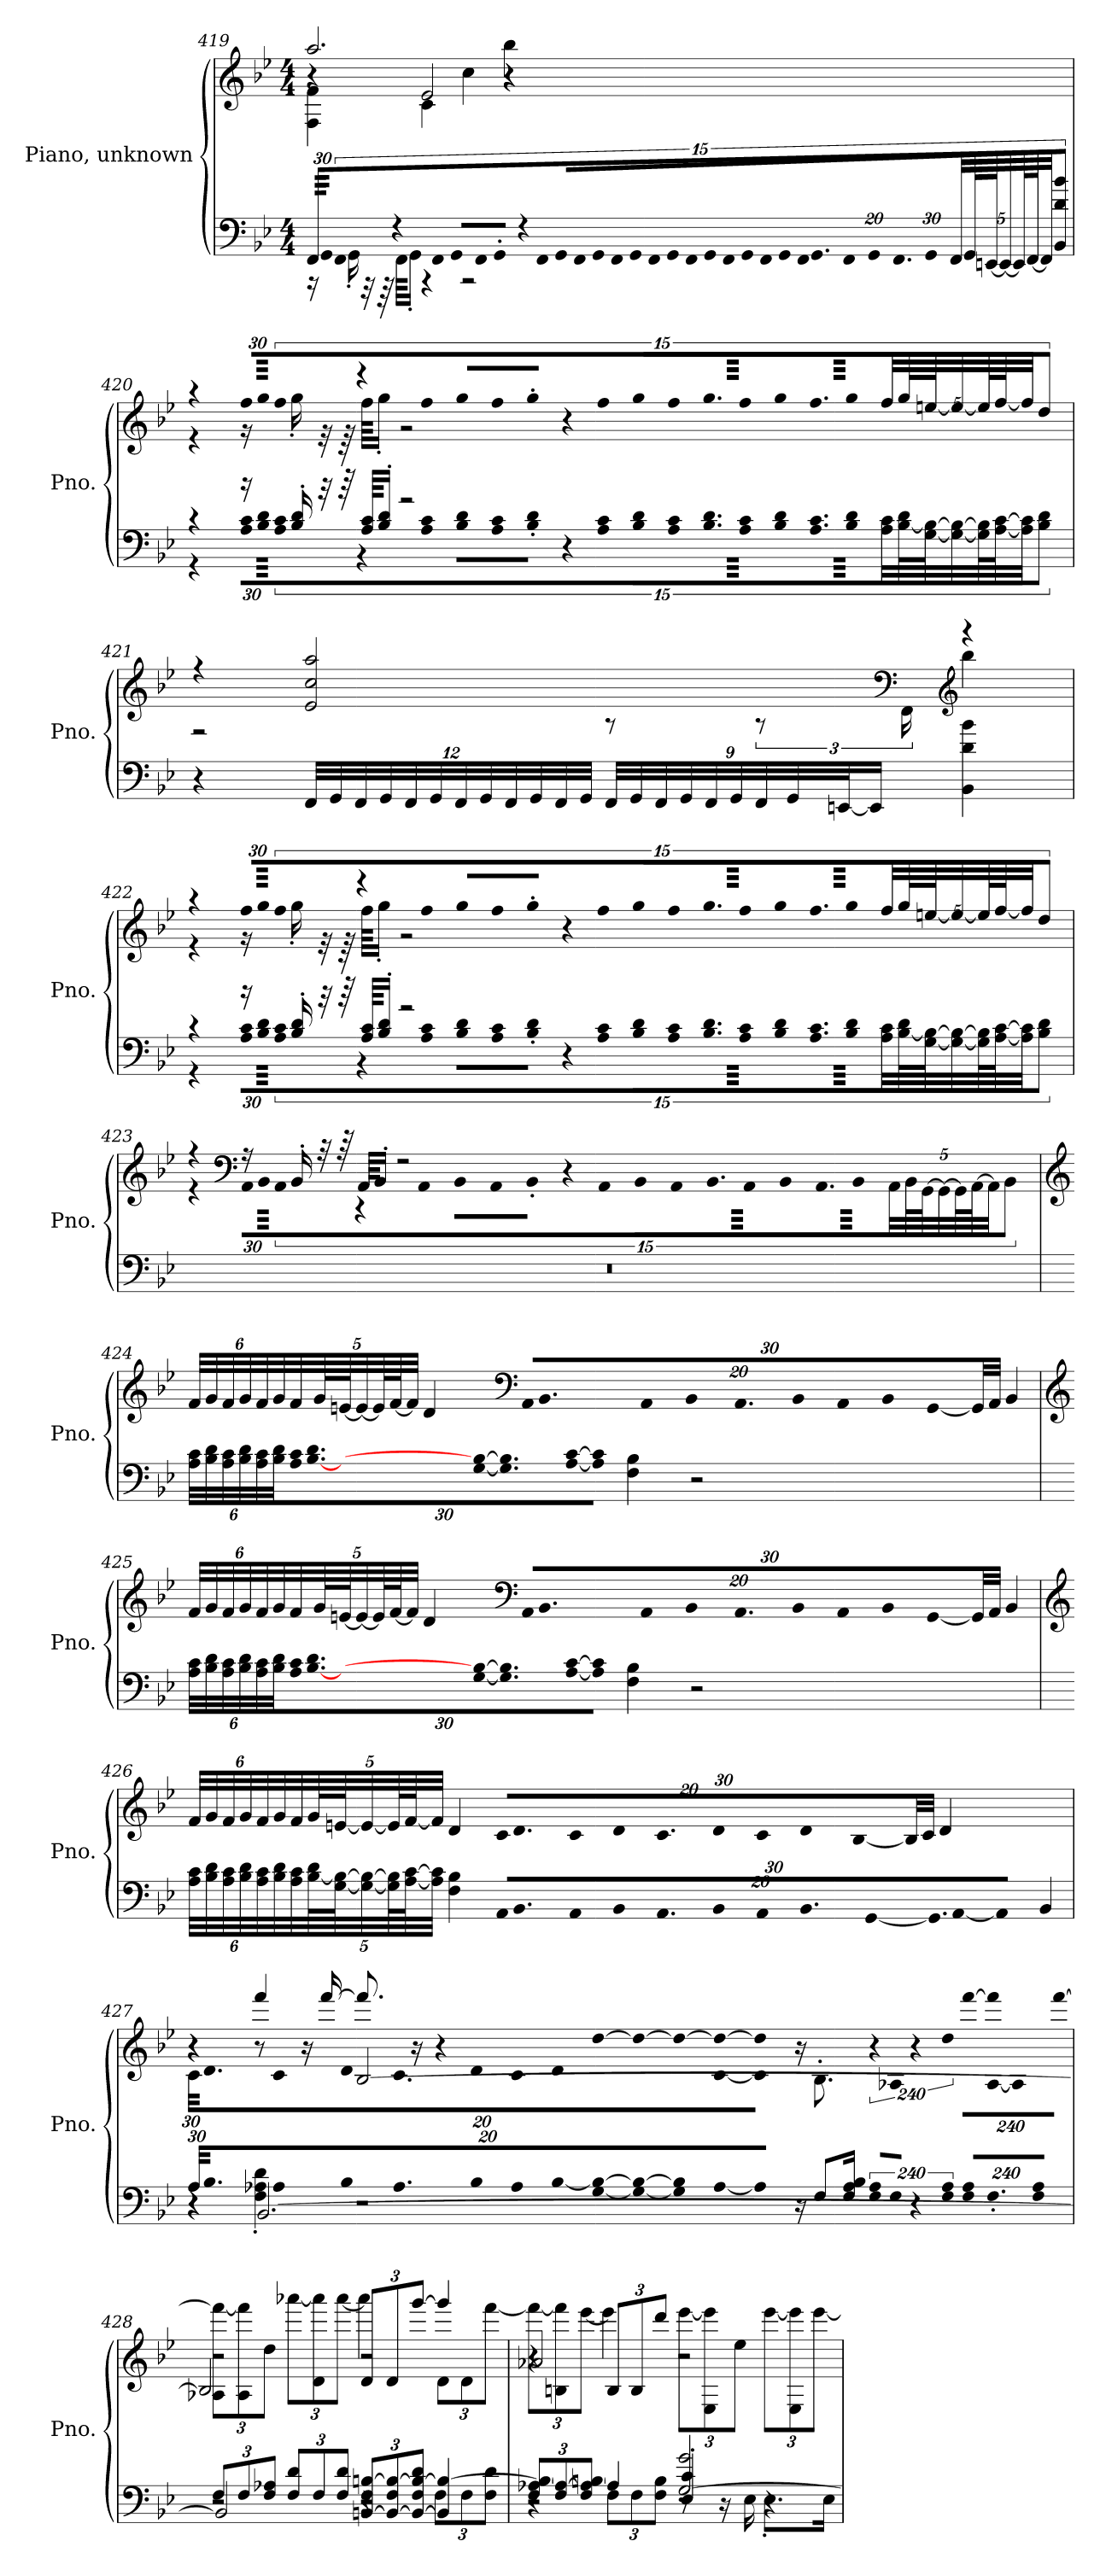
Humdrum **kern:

**kern	**kern
*part1	*part1
*staff2	*staff1
*I"Piano, unknown	*
*I'Pno.	*
!!LO:LB:g=z
*clefF4	*clefG2
*k[b-e-]	*k[b-e-]
*M4/4	*M4/4
=419	=419
!LO:N:vis=64	!
*^	*^
*	*	*	*^
960%17FF/LLLL	16r	2.aa/	4F\ 4f\	4r
!LO:N:vis=64	!	!	!	!
960%17GG/J	.	.	.	.
1920ryy	.	.	.	.
!LO:N:vis=32	!	!	!	!
640%23FF/JJJ	.	.	.	.
.	16GG'\	.	.	.
!LO:N:vis=64	!	!	!	!
960%17r	.	.	.	.
!LO:N:vis=64	!	!	!	!
960%17FF/	.	.	.	.
!LO:N:vis=64	!	!	!	!
960%17GG/LLLL	.	.	.	.
!LO:N:vis=64	!	!	!	!
960%17FF/J	32r	.	.	.
!LO:N:vis=32	!	!	!	!
640%23GG'/JJJ	.	.	.	.
.	64r	.	.	.
.	64FF\KKLL	.	.	.
!LO:N:vis=32	!	!	!	!
640%23r	.	.	.	.
.	16GG'\JJ	.	.	.
!LO:N:vis=64	!	!	!	!
960%17FF/	.	.	.	.
!LO:N:vis=64	!	!	!	!
960%17GG/LLLL	.	.	.	.
64FF/J	4r	.	4c\	2e-/
32GG/	.	.	.	.
64FF/L	.	.	.	.
64GG/J	.	.	.	.
32FF/	.	.	.	.
64GG/L	.	.	.	.
64FF/J	.	.	.	.
32GG/	.	.	.	.
64FF/L	.	.	.	.
64GG/J	.	.	.	.
32FF/	.	.	.	.
64GG/L	.	.	.	.
*Xbrackettup	*	*	*	*
!LO:N:vis=64	!	!	!	!
960%17FF/	2r	.	4cc\	.
!LO:N:vis=64.	!	!	!	!
640%17GG/	.	.	.	.
1920ryy	.	.	.	.
!LO:N:vis=64	!	!	!	!
960%17FF/	.	.	.	.
!LO:N:vis=64	!	!	!	!
960%17GG/	.	.	.	.
!LO:N:vis=64.	!	!	!	!
640%17FF/	.	.	.	.
1920ryy	.	.	.	.
!LO:N:vis=64	!	!	!	!
960%17GG/J	.	.	.	.
40FF/	.	.	.	.
80GG/L	.	.	.	.
[80EEn/J	.	.	.	.
40EE/_	.	.	.	.
80EE/L]	.	.	.	.
[80FF/J	.	.	.	.
40FF/JJJ]	.	.	.	.
4BB-/ 4d/ 4b-/	.	4r	4bb-\	4r
*	*	*	*v	*v
!!LO:LB:g=z
=420	=420	=420	=420
4r	4r	4r	4r
*	*brackettup	*	*
!	!LO:N:vis=64	!LO:N:vis=64	!
16r	960%17A\ 960%17c\LLLL	960%17ff/LLLL	16r
!	!LO:N:vis=64	!LO:N:vis=64	!
.	960%17B-\ 960%17d\J	960%17gg/J	.
.	1920ryy	1920ryy	.
!	!LO:N:vis=32	!LO:N:vis=32	!
.	640%23A\ 640%23c\JJJ	640%23ff/JJJ	.
16B-/' 16d/'	.	.	16gg'\
!	!LO:N:vis=64	!LO:N:vis=64	!
.	960%17r	960%17r	.
!	!LO:N:vis=64	!LO:N:vis=64	!
.	960%17A\ 960%17c\	960%17ff/	.
!	!LO:N:vis=64	!LO:N:vis=64	!
.	960%17B-\ 960%17d\LLLL	960%17gg/LLLL	.
!	!LO:N:vis=64	!LO:N:vis=64	!
32r	960%17A\ 960%17c\J	960%17ff/J	32r
!	!LO:N:vis=32	!LO:N:vis=32	!
.	640%23B-\' 640%23d\'JJJ	640%23gg'/JJJ	.
64r	.	.	64r
64A/ 64c/KKLL	.	.	64ff\KKLL
!	!LO:N:vis=32	!LO:N:vis=32	!
.	640%23r	640%23r	.
16B-/' 16d/'JJ	.	.	16gg'\JJ
!	!LO:N:vis=64	!LO:N:vis=64	!
.	960%17A\ 960%17c\	960%17ff/	.
!	!LO:N:vis=64	!LO:N:vis=64	!
.	960%17B-\ 960%17d\LLLL	960%17gg/LLLL	.
*	*Xbrackettup	*	*
!	!LO:N:vis=64	!	!
*	*	*Xbrackettup	*
!	!	!LO:N:vis=64	!
2r	960%17A\ 960%17c\	960%17ff/	2r
!	!LO:N:vis=64.	!LO:N:vis=64.	!
.	640%17B-\ 640%17d\	640%17gg/	.
.	1920ryy	1920ryy	.
!	!LO:N:vis=64	!LO:N:vis=64	!
.	960%17A\ 960%17c\	960%17ff/	.
!	!LO:N:vis=64	!LO:N:vis=64	!
.	960%17B-\ 960%17d\	960%17gg/	.
!	!LO:N:vis=64.	!LO:N:vis=64.	!
.	640%17A\ 640%17c\	640%17ff/	.
.	1920ryy	1920ryy	.
!	!LO:N:vis=64	!LO:N:vis=64	!
.	960%17B-\ 960%17d\J	960%17gg/J	.
.	40A\ 40c\	40ff/	.
.	[80B-\ 80d\L	80gg/L	.
.	[80G\ 80B-\_J	[80een/J	.
.	40G\_ 40B-\_	40ee/_	.
.	80G\] 80B-\]L	80ee/L]	.
.	[80A\ [80c\J	[80ff/J	.
.	40A\] 40c\]JJJ	40ff/JJJ]	.
.	4B-\ 4d\	4dd/	.
*v	*v	*	*
!!LO:LB:g=z	!!
=421	=421	=421
4r	4r	2r
48FF/LLL	2e-/ 2cc/ 2aa/	.
48GG/	.	.
48FF/	.	.
48GG/	.	.
48FF/	.	.
48GG/	.	.
48FF/	.	.
48GG/	.	.
48FF/	.	.
48GG/	.	.
48FF/	.	.
48GG/JJJ	.	.
48FF/LLL	.	8r
48GG/	.	.
48FF/	.	.
48GG/	.	.
48FF/	.	.
48GG/	.	.
*	*	*brackettup
48FF/	.	12r
48GG/	.	.
[48EEn/J	.	.
16EE/JJ]	.	.
*	*clefF4	*
.	.	24FF\
*	*clefG2	*
4BB-\ 4d\ 4b-\	4r	4bb-\
!!LO:LB:g=z	!!
=422	=422	=422
*^	*	*
4r	4r	4r	4r
*	*brackettup	*	*
!	!LO:N:vis=64	!LO:N:vis=64	!
16r	960%17A\ 960%17c\LLLL	960%17ff/LLLL	16r
!	!LO:N:vis=64	!LO:N:vis=64	!
.	960%17B-\ 960%17d\J	960%17gg/J	.
.	1920ryy	1920ryy	.
!	!LO:N:vis=32	!LO:N:vis=32	!
.	640%23A\ 640%23c\JJJ	640%23ff/JJJ	.
16B-/' 16d/'	.	.	16gg'\
!	!LO:N:vis=64	!LO:N:vis=64	!
.	960%17r	960%17r	.
!	!LO:N:vis=64	!LO:N:vis=64	!
.	960%17A\ 960%17c\	960%17ff/	.
!	!LO:N:vis=64	!LO:N:vis=64	!
.	960%17B-\ 960%17d\LLLL	960%17gg/LLLL	.
!	!LO:N:vis=64	!LO:N:vis=64	!
32r	960%17A\ 960%17c\J	960%17ff/J	32r
!	!LO:N:vis=32	!LO:N:vis=32	!
.	640%23B-\' 640%23d\'JJJ	640%23gg'/JJJ	.
64r	.	.	64r
64A/ 64c/KKLL	.	.	64ff\KKLL
!	!LO:N:vis=32	!LO:N:vis=32	!
.	640%23r	640%23r	.
16B-/' 16d/'JJ	.	.	16gg'\JJ
!	!LO:N:vis=64	!LO:N:vis=64	!
.	960%17A\ 960%17c\	960%17ff/	.
!	!LO:N:vis=64	!LO:N:vis=64	!
.	960%17B-\ 960%17d\LLLL	960%17gg/LLLL	.
*	*Xbrackettup	*	*
!	!LO:N:vis=64	!	!
*	*	*Xbrackettup	*
!	!	!LO:N:vis=64	!
2r	960%17A\ 960%17c\	960%17ff/	2r
!	!LO:N:vis=64.	!LO:N:vis=64.	!
.	640%17B-\ 640%17d\	640%17gg/	.
.	1920ryy	1920ryy	.
!	!LO:N:vis=64	!LO:N:vis=64	!
.	960%17A\ 960%17c\	960%17ff/	.
!	!LO:N:vis=64	!LO:N:vis=64	!
.	960%17B-\ 960%17d\	960%17gg/	.
!	!LO:N:vis=64.	!LO:N:vis=64.	!
.	640%17A\ 640%17c\	640%17ff/	.
.	1920ryy	1920ryy	.
!	!LO:N:vis=64	!LO:N:vis=64	!
.	960%17B-\ 960%17d\J	960%17gg/J	.
.	40A\ 40c\	40ff/	.
.	[80B-\ 80d\L	80gg/L	.
.	[80G\ 80B-\_J	[80een/J	.
.	40G\_ 40B-\_	40ee/_	.
.	80G\] 80B-\]L	80ee/L]	.
.	[80A\ [80c\J	[80ff/J	.
.	40A\] 40c\]JJJ	40ff/JJJ]	.
.	4B-\ 4d\	4dd/	.
*v	*v	*	*
!!LO:LB:g=z	!!
=423	=423	=423
1r	4r	4r
*	*clefF4	*
*	*	*brackettup
!	!	!LO:N:vis=64
.	16r	960%17AA\LLLL
!	!	!LO:N:vis=64
.	.	960%17BB-\J
.	.	1920ryy
!	!	!LO:N:vis=32
.	.	640%23AA\JJJ
.	16BB-'/	.
!	!	!LO:N:vis=64
.	.	960%17r
!	!	!LO:N:vis=64
.	.	960%17AA\
!	!	!LO:N:vis=64
.	.	960%17BB-\LLLL
!	!	!LO:N:vis=64
.	32r	960%17AA\J
!	!	!LO:N:vis=32
.	.	640%23BB-'\JJJ
.	64r	.
.	64AA/KKLL	.
!	!	!LO:N:vis=32
.	.	640%23r
.	16BB-'/JJ	.
!	!	!LO:N:vis=64
.	.	960%17AA\
!	!	!LO:N:vis=64
.	.	960%17BB-\LLLL
*	*	*Xbrackettup
!	!	!LO:N:vis=64
.	2r	960%17AA\
!	!	!LO:N:vis=64.
.	.	640%17BB-\
.	.	1920ryy
!	!	!LO:N:vis=64
.	.	960%17AA\
!	!	!LO:N:vis=64
.	.	960%17BB-\
!	!	!LO:N:vis=64.
.	.	640%17AA\
.	.	1920ryy
!	!	!LO:N:vis=64
.	.	960%17BB-\J
.	.	40AA\
.	.	80BB-\L
.	.	[80GG\J
.	.	40GG\_
.	.	80GG\L]
.	.	[80AA\J
.	.	40AA\JJJ]
.	.	4BB-\
*	*v	*v
!!LO:PB:g=z
=424	=424
*	*clefG2
48A\ 48c\LLL	48f/LLL
48B-\ 48d\	48g/
48A\ 48c\	48f/
48B-\ 48d\	48g/
48A\ 48c\	48f/
48B-\ 48d\	48g/
!LO:N:vis=64	!
960%17A\ 960%17c\L	40f/
!LO:N:vis=64.	!
[640%17B-\ 640%17d\	.
.	80g/L
.	[80en/J
1920ryy	.
!LO:N:vis=256	!
[1920%17G\ 1920%17B-\_K	.
.	40e/_
!LO:N:vis=64.	!
640%17G\] 640%17B-\]	.
.	80e/L]
!LO:N:vis=256	!
[1920%17A\ [1920%17c\JK	.
.	[80f/J
!LO:N:vis=32	!
640%23A\] 640%23c\]JJJ	.
.	40f/JJJ]
4F\ 4B-\	4d/
*	*clefF4
!	!LO:N:vis=64
2r	960%17AA/LLLL
!	!LO:N:vis=64.
.	640%17BB-/
.	1920ryy
!	!LO:N:vis=64
.	960%17AA/
!	!LO:N:vis=64
.	960%17BB-/
!	!LO:N:vis=64.
.	640%17AA/
.	1920ryy
!	!LO:N:vis=64
.	960%17BB-/J
.	48AA/
.	48BB-/
.	[48GG/
.	32GG/]
.	32AA/JJJ
.	4BB-/
!!LO:LB:g=z
=425	=425
*	*clefG2
48A\ 48c\LLL	48f/LLL
48B-\ 48d\	48g/
48A\ 48c\	48f/
48B-\ 48d\	48g/
48A\ 48c\	48f/
48B-\ 48d\	48g/
!LO:N:vis=64	!
960%17A\ 960%17c\L	40f/
!LO:N:vis=64.	!
[640%17B-\ 640%17d\	.
.	80g/L
.	[80en/J
1920ryy	.
!LO:N:vis=256	!
[1920%17G\ 1920%17B-\_K	.
.	40e/_
!LO:N:vis=64.	!
640%17G\] 640%17B-\]	.
.	80e/L]
!LO:N:vis=256	!
[1920%17A\ [1920%17c\JK	.
.	[80f/J
!LO:N:vis=32	!
640%23A\] 640%23c\]JJJ	.
.	40f/JJJ]
4F\ 4B-\	4d/
*	*clefF4
!	!LO:N:vis=64
2r	960%17AA/LLLL
!	!LO:N:vis=64.
.	640%17BB-/
.	1920ryy
!	!LO:N:vis=64
.	960%17AA/
!	!LO:N:vis=64
.	960%17BB-/
!	!LO:N:vis=64.
.	640%17AA/
.	1920ryy
!	!LO:N:vis=64
.	960%17BB-/J
.	48AA/
.	48BB-/
.	[48GG/
.	32GG/]
.	32AA/JJJ
.	4BB-/
!!LO:LB:g=z
=426	=426
*	*clefG2
48A\ 48c\LLL	48f/LLL
48B-\ 48d\	48g/
48A\ 48c\	48f/
48B-\ 48d\	48g/
48A\ 48c\	48f/
48B-\ 48d\	48g/
40A\ 40c\	40f/
[80B-\ 80d\L	80g/L
[80G\ 80B-\_J	[80en/J
40G\_ 40B-\_	40e/_
80G\] 80B-\]L	80e/L]
[80A\ [80c\J	[80f/J
40A\] 40c\]JJJ	40f/JJJ]
4F\ 4B-\	4d/
!LO:N:vis=64	!LO:N:vis=64
960%17AA/LLLL	960%17c/LLLL
!LO:N:vis=64.	!LO:N:vis=64.
640%17BB-/	640%17d/
1920ryy	1920ryy
!LO:N:vis=64	!LO:N:vis=64
960%17AA/	960%17c/
!LO:N:vis=64	!LO:N:vis=64
960%17BB-/	960%17d/
!LO:N:vis=64.	!LO:N:vis=64.
640%17AA/	640%17c/
1920ryy	1920ryy
!LO:N:vis=64	!LO:N:vis=64
960%17BB-/	960%17d/J
!LO:N:vis=64	!
960%17AA/	48c/
!LO:N:vis=64.	!
640%17BB-/	.
.	48d/
.	[48B-/
1920ryy	.
!LO:N:vis=256	!
[1920%17GG/K	.
!LO:N:vis=64.	!
640%17GG/]	.
.	32B-/]
!LO:N:vis=256	!
[1920%17AA/JK	.
!LO:N:vis=32	!
640%23AA/JJJ]	.
.	32c/JJJ
4BB-/	4d/
!!LO:LB:g=z
=427	=427
*	*^
!LO:N:vis=64	!	!LO:N:vis=64
*^	*	*^
*	*^	*	*	*
960%17A/LLLL	4r	4r	4r	960%17c\LLLL	4r
!LO:N:vis=64.	!	!	!	!LO:N:vis=64.	!
640%17B-/	.	.	.	640%17d\	.
1920ryy	.	.	.	1920ryy	.
!LO:N:vis=64	!	!	!	!LO:N:vis=64	!
960%17A/	.	.	.	960%17c\	.
!LO:N:vis=64	!	!	!	!LO:N:vis=64	!
960%17B-/	.	.	.	960%17d\	.
!LO:N:vis=64.	!	!	!	!LO:N:vis=64.	!
640%17A/	.	.	.	640%17c\	.
1920ryy	.	.	.	1920ryy	.
!LO:N:vis=64	!	!	!	!LO:N:vis=64	!
960%17B-/J	.	.	.	960%17d\J	.
40A/	.	.	.	40c\	.
[80B-/L	.	.	.	80d\L	.
[80G/ 80B-/_J	.	.	.	[80dd\J	.
40G/_ 40B-/_	.	.	.	40dd\_	.
80G/] 80B-/]L	.	.	.	80dd\L_	.
[80A/J	.	.	.	[80c\ 80dd\_J	.
40A/JJJ]	.	.	.	40c\] 40dd\]JJJ	.
16r	4F\' 4A-X\' 4d\'	[2.BB-/	8r	16r	4fff/
8F/L	.	.	.	8.B-'\	.
.	.	.	16r	.	.
16F/ 16A-/ 16B-/Jk	.	.	[16fff/	.	.
*brackettup	*	*	*	*	*
!LO:N:vis=16	!	!	!	!	!
*	*	*	*	*brackettup	*
!	!	!	!	!LO:N:vis=16	!
1920%137F/ 1920%137A-/LL	2r	.	8.fff/]	1920%137r	[2B-/
!LO:N:vis=16	!	!	!	!LO:N:vis=16	!
1920%137F/JJ	.	.	.	1920%137A-X\	.
!LO:N:vis=32	!	!	!	!LO:N:vis=32	!
640%23r	.	.	.	640%23r	.
!LO:N:vis=16	!	!	!	!LO:N:vis=16	!
1920%137F/ 1920%137A-/	.	.	.	1920%137dd\	.
.	.	.	16r	.	.
!LO:N:vis=16	!	!	!	!LO:N:vis=16	!
1920%137F/ 1920%137A-/LL	.	.	4r	[1920%137fff\LL	.
!LO:N:vis=16.	!	!	!	!LO:N:vis=16	!
960%103F'/	.	.	.	[1920%137A-\ 1920%137fff\]	.
!	!	!	!	!LO:N:vis=32	!
.	.	.	.	640%23A-\K]	.
!LO:N:vis=16	!	!	!	!LO:N:vis=16	!
1920%137F/ 1920%137A-/JJ	.	.	.	[1920%137fff\JJ	.
!!LO:LB:g=z	!!	!!
=428	=428	=428	=428	=428	=428
*Xbrackettup	*	*	*	*Xbrackettup	*
12F/L	2r	2BB-/]	2r	12A-X\ 12fff\_L	2B-/]
12F/	.	.	.	12A-\ 12fff\]	.
12F/ 12A-X/J	.	.	.	12dd\J	.
12F/ 12d/L	.	.	.	[12aaa-X\L	.
12F/	.	.	.	12d\ 12aaa-\]	.
12F/ 12d/J	.	.	.	[12aaa-\J	.
[12BBn/ 12F/ [12Bn/L	4r	2r	12d/L	4aaa-\]	2r
12BB/_ 12F/ 12B/_	.	.	12d/	.	.
12BB/_ 12F/ 12B/_ 12d/J	.	.	[12ggg/J	.	.
4BB/] 4B/_	12F\L	.	4ggg/]	12d\L	.
.	12F\	.	.	12d\	.
.	12F\ 12d\J	.	.	[12fff\J	.
=429	=429	=429	=429	=429	=429
12F/ [12A-X/ 12B/]L	4r	2r	4r	12fff\L_	2a-X/
12F/ 12A-/_	.	.	.	12Bn\ 12fff\]	.
12F/ 12A-/_ 12Bn/J	.	.	.	[12eee-\J	.
4A-/]	12F\L	.	12B/L	4eee-\]	.
.	12F\	.	12B/	.	.
.	12F\ 12B\J	.	12ddd/J	.	.
[2G/ 2g/	8r	4E-/' 4c/'	2r	[12eee-\L	2r
.	.	.	.	12E-\ 12eee-\]	.
.	16r	.	.	.	.
.	.	.	.	12ee-\J	.
.	16E-\	.	.	.	.
.	8.E-'\L	4r	.	[12eee-\L	.
.	.	.	.	12E-\ 12eee-\]	.
.	.	.	.	[12eee-\J	.
.	16E-\Jk	.	.	.	.
*v	*v	*v	*	*	*
*	*v	*v	*v
=	=
*-	*-
